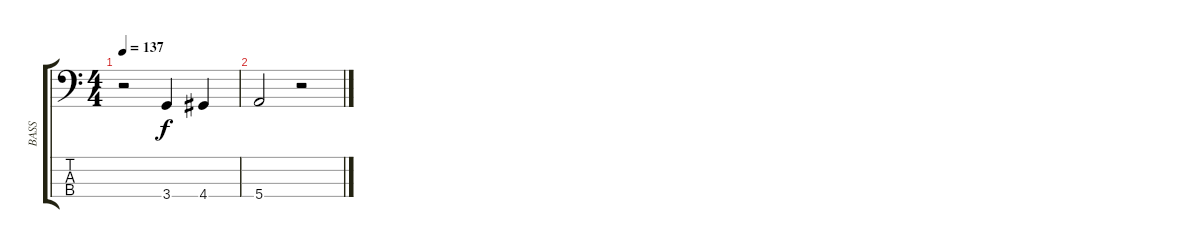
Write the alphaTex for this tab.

\track ("BASS" "BASS") {instrument electricbassfinger}
\staff {score tabs}
\tuning (G2 D2 A1 E1) {hide}
\ts (4 4)
\tempo 137
\clef f4
\ks c
r.2{dy f} 3.4.4 4.4.4 |
5.4.2 r.2
